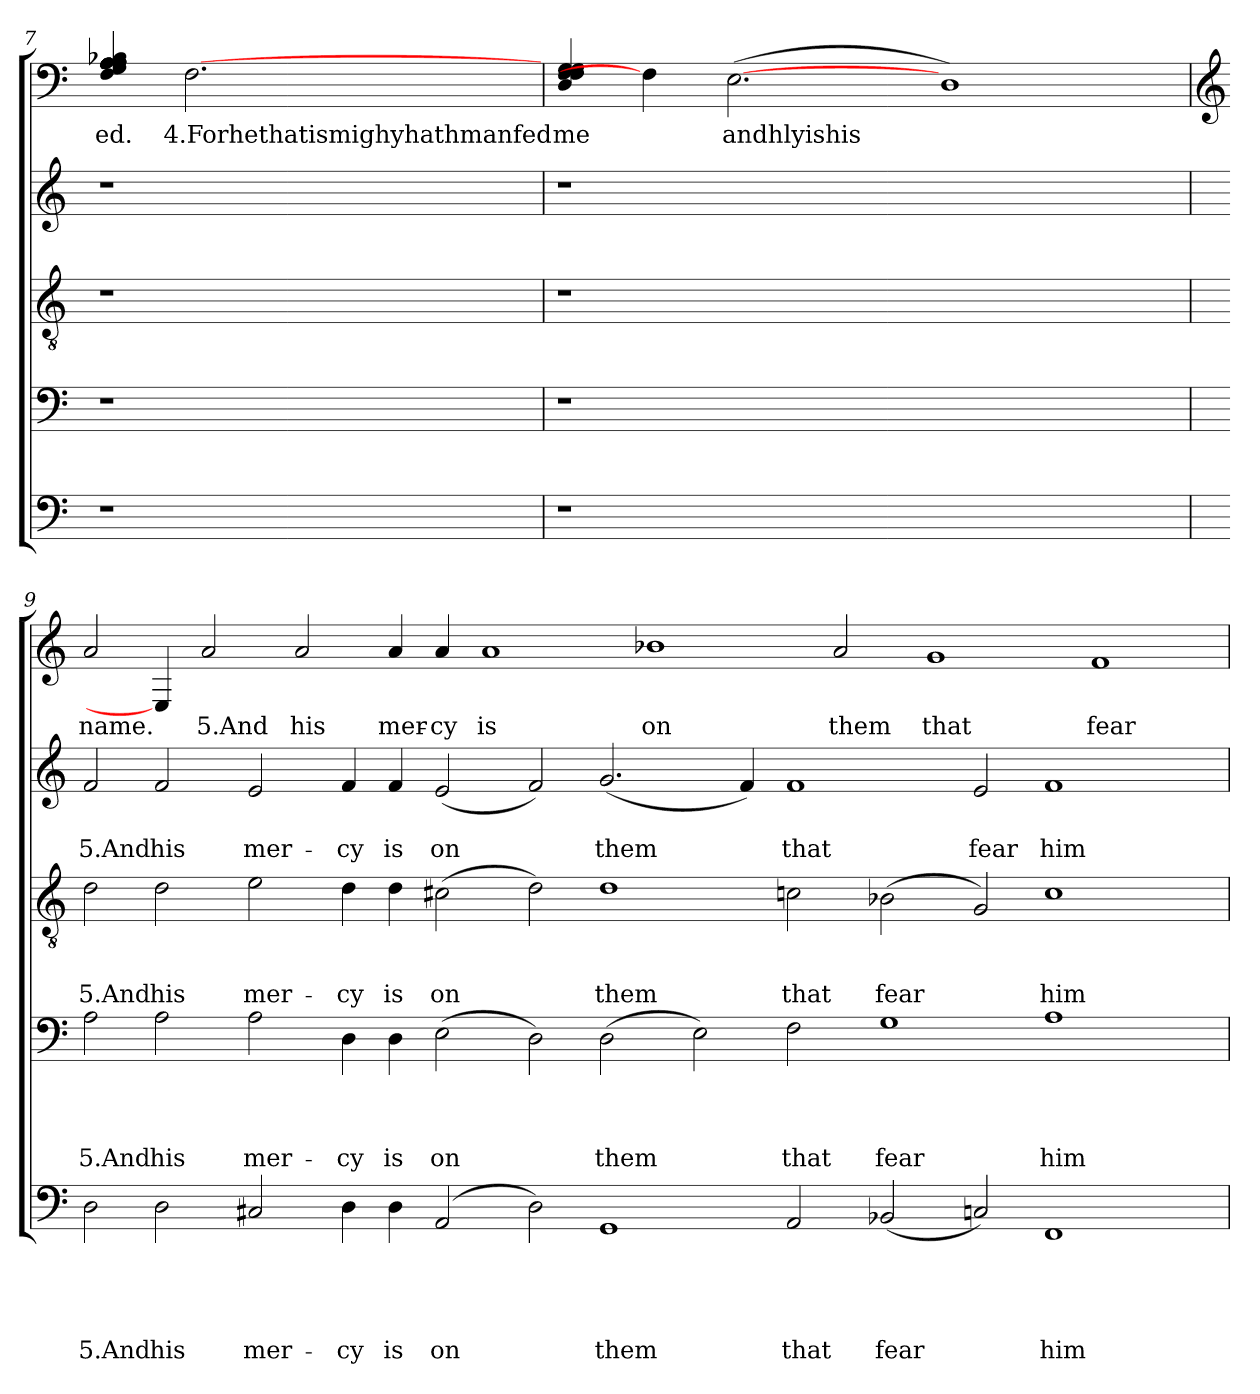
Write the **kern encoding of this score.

**kern	**text	**text	**text	**text	**text	**kern	**text	**text	**text	**text	**kern	**text	**text	**text	**kern	**text	**text	**kern	**text
*part5	*part5	*part5	*part5	*part5	*part5	*part4	*part4	*part4	*part4	*part4	*part3	*part3	*part3	*part3	*part2	*part2	*part2	*part1	*part1
*staff5	*staff5	*staff5	*staff5	*staff5	*staff5	*staff4	*staff4	*staff4	*staff4	*staff4	*staff3	*staff3	*staff3	*staff3	*staff2	*staff2	*staff2	*staff1	*staff1
!!LO:LB:g=z
*clefF4	*	*	*	*	*	*clefF4	*	*	*	*	*clefGv2	*	*	*	*clefG2	*	*	*clefF4	*
*k[]	*	*	*	*	*	*k[]	*	*	*	*	*k[]	*	*	*	*k[]	*	*	*k[]	*
*C:	*	*	*	*	*	*C:	*	*	*	*	*C:	*	*	*	*C:	*	*	*C:	*
=7	=7	=7	=7	=7	=7	=7	=7	=7	=7	=7	=7	=7	=7	=7	=7	=7	=7	=7	=7
!	!	!	!	!	!	!	!	!	!	!	!	!	!	!	!	!	!	!	!LO:LY:b:rj
1r	.	.	.	.	.	1r	.	.	.	.	1r	.	.	.	1r	.	.	(4F/ 4G/ 4A/ 4A/ 4A/ 4A/ 4A/ 4A/ 4A/ 4A/ 4A/ 4B-X/	-ed.
!	!	!	!	!	!	!	!	!	!	!	!	!	!	!	!	!	!	!	!LO:LY:b:rj
.	.	.	.	.	.	.	.	.	.	.	.	.	.	.	.	.	.	[2.F	4.Forhethatismighyhathmanfed
=8	=8	=8	=8	=8	=8	=8	=8	=8	=8	=8	=8	=8	=8	=8	=8	=8	=8	=8	=8
!	!	!	!	!	!	!	!	!	!	!	!	!	!	!	!	!	!	!	!LO:LY:b:rj
1r	.	.	.	.	.	1r	.	.	.	.	1r	.	.	.	1r	.	.	4D/ 4F/ 4F/ 4G/ 4G/	me
.	.	.	.	.	.	.	.	.	.	.	.	.	.	.	.	.	.	4F]	.
!	!	!	!	!	!	!	!	!	!	!	!	!	!	!	!	!	!	!	!LO:LY:b:rj
.	.	.	.	.	.	.	.	.	.	.	.	.	.	.	.	.	.	(>[2.E	andhlyishis
1ryy	.	.	.	.	.	1ryy	.	.	.	.	1ryy	.	.	.	1ryy	.	.	.	.
.	.	.	.	.	.	.	.	.	.	.	.	.	.	.	.	.	.	1D)	.
4ryy	.	.	.	.	.	4ryy	.	.	.	.	4ryy	.	.	.	4ryy	.	.	.	.
!!LO:PB:g=z
=9	=9	=9	=9	=9	=9	=9	=9	=9	=9	=9	=9	=9	=9	=9	=9	=9	=9	=9	=9
*	*	*	*	*	*	*	*	*	*	*	*	*	*	*	*	*	*	*clefG2	*
!	!	!	!	!	!LO:LY:b:rj	!	!	!	!	!LO:LY:b:rj	!	!	!	!LO:LY:b:rj	!	!	!LO:LY:b:rj	!	!LO:LY:b:rj
2D\	.	.	.	.	5.And	2A\	.	.	.	5.And	2d\	.	.	5.And	2f/	.	5.And	2a/	name.
!	!	!	!	!	!LO:LY:b:rj	!	!	!	!	!LO:LY:b:rj	!	!	!	!LO:LY:b:rj	!	!	!LO:LY:b:rj	!	!
2D\	.	.	.	.	his	2A\	.	.	.	his	2d\	.	.	his	2f/	.	his	4E]	.
!	!	!	!	!	!	!	!	!	!	!	!	!	!	!	!	!	!	!	!LO:LY:b:rj
.	.	.	.	.	.	.	.	.	.	.	.	.	.	.	.	.	.	2a/	5.And
!	!	!	!	!	!LO:LY:b:rj	!	!	!	!	!LO:LY:b:rj	!	!	!	!LO:LY:b:rj	!	!	!LO:LY:b:rj	!	!
2C#X/	.	.	.	.	mer-	2A\	.	.	.	mer-	2e\	.	.	mer-	2e/	.	mer-	.	.
!	!	!	!	!	!	!	!	!	!	!	!	!	!	!	!	!	!	!	!LO:LY:b:rj
.	.	.	.	.	.	.	.	.	.	.	.	.	.	.	.	.	.	2a/	his
!	!	!	!	!	!LO:LY:b:rj	!	!	!	!	!LO:LY:b:rj	!	!	!	!LO:LY:b:rj	!	!	!LO:LY:b:rj	!	!
4D\	.	.	.	.	-cy	4D\	.	.	.	-cy	4d\	.	.	-cy	4f/	.	-cy	.	.
!	!	!	!	!	!LO:LY:b:rj	!	!	!	!	!LO:LY:b:rj	!	!	!	!LO:LY:b:rj	!	!	!LO:LY:b:rj	!	!LO:LY:b:rj
4D\	.	.	.	.	is	4D\	.	.	.	is	4d\	.	.	is	4f/	.	is	4a/	mer-
!	!	!	!	!	!LO:LY:b:rj	!	!	!	!	!LO:LY:b:rj	!	!	!	!LO:LY:b:rj	!	!	!LO:LY:b:rj	!	!LO:LY:b:rj
(2AA/	.	.	.	.	on	(>2E\	.	.	.	on	(>2c#X\	.	.	on	(<2e/	.	on	4a/	-cy
!	!	!	!	!	!	!	!	!	!	!	!	!	!	!	!	!	!	!	!LO:LY:b:rj
.	.	.	.	.	.	.	.	.	.	.	.	.	.	.	.	.	.	1a	is
2D\)	.	.	.	.	.	2D\)	.	.	.	.	2d\)	.	.	.	2f/)	.	.	.	.
!	!	!	!	!	!LO:LY:b:rj	!	!	!	!	!LO:LY:b:rj	!	!	!	!LO:LY:b:rj	!	!	!LO:LY:b:rj	!	!
1GG	.	.	.	.	them	(>2D\	.	.	.	them	1d	.	.	them	(<2.g/	.	them	.	.
!	!	!	!	!	!	!	!	!	!	!	!	!	!	!	!	!	!	!	!LO:LY:b:rj
.	.	.	.	.	.	.	.	.	.	.	.	.	.	.	.	.	.	1b-X	on
.	.	.	.	.	.	2E\)	.	.	.	.	.	.	.	.	.	.	.	.	.
.	.	.	.	.	.	.	.	.	.	.	.	.	.	.	4f/)	.	.	.	.
!	!	!	!	!	!LO:LY:b:rj	!	!	!	!	!LO:LY:b:rj	!	!	!	!LO:LY:b:rj	!	!	!LO:LY:b:rj	!	!
2AA/	.	.	.	.	that	2F\	.	.	.	that	2cn\	.	.	that	1f	.	that	.	.
!	!	!	!	!	!	!	!	!	!	!	!	!	!	!	!	!	!	!	!LO:LY:b:rj
.	.	.	.	.	.	.	.	.	.	.	.	.	.	.	.	.	.	2a/	them
!	!	!	!	!	!LO:LY:b:rj	!	!	!	!	!LO:LY:b:rj	!	!	!	!LO:LY:b:rj	!	!	!	!	!
(<2BB-X/	.	.	.	.	fear	1G	.	.	.	fear	(>2B-X\	.	.	fear	.	.	.	.	.
!	!	!	!	!	!	!	!	!	!	!	!	!	!	!	!	!	!	!	!LO:LY:b:rj
.	.	.	.	.	.	.	.	.	.	.	.	.	.	.	.	.	.	1g	that
!	!	!	!	!	!	!	!	!	!	!	!	!	!	!	!	!	!LO:LY:b:rj	!	!
2Cn/)	.	.	.	.	.	.	.	.	.	.	2G/)	.	.	.	2e/	.	fear	.	.
!	!	!	!	!	!LO:LY:b:rj	!	!	!	!	!LO:LY:b:rj	!	!	!	!LO:LY:b:rj	!	!	!LO:LY:b:rj	!	!
1FF	.	.	.	.	him	1A	.	.	.	him	1c	.	.	him	1f	.	him	.	.
!	!	!	!	!	!	!	!	!	!	!	!	!	!	!	!	!	!	!	!LO:LY:b:rj
.	.	.	.	.	.	.	.	.	.	.	.	.	.	.	.	.	.	1f	fear
4ryy	.	.	.	.	.	4ryy	.	.	.	.	4ryy	.	.	.	4ryy	.	.	.	.
=	=	=	=	=	=	=	=	=	=	=	=	=	=	=	=	=	=	=	=
*-	*-	*-	*-	*-	*-	*-	*-	*-	*-	*-	*-	*-	*-	*-	*-	*-	*-	*-	*-
